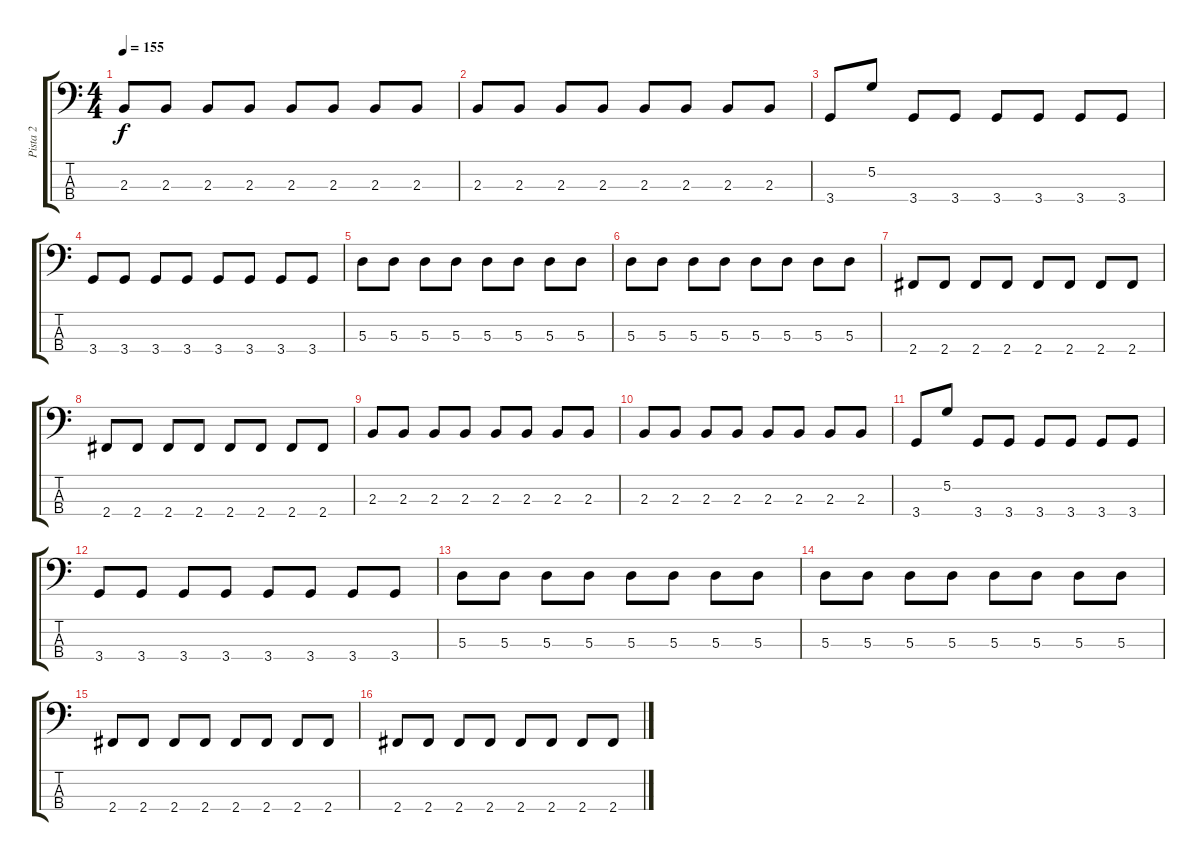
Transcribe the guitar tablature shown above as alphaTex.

\track ("Pista 2" "Pista 2") {instrument electricbassfinger}
\staff {score tabs}
\tuning (G2 D2 A1 E1) {hide}
\ts (4 4)
\tempo 155
\clef f4
\ks c
2.3.8{dy f} 2.3.8 2.3.8 2.3.8 2.3.8 2.3.8 2.3.8 2.3.8 |
2.3.8 2.3.8 2.3.8 2.3.8 2.3.8 2.3.8 2.3.8 2.3.8 |
3.4.8 5.2.8 3.4.8 3.4.8 3.4.8 3.4.8 3.4.8 3.4.8 |
3.4.8 3.4.8 3.4.8 3.4.8 3.4.8 3.4.8 3.4.8 3.4.8 |
5.3.8 5.3.8 5.3.8 5.3.8 5.3.8 5.3.8 5.3.8 5.3.8 |
5.3.8 5.3.8 5.3.8 5.3.8 5.3.8 5.3.8 5.3.8 5.3.8 |
2.4.8 2.4.8 2.4.8 2.4.8 2.4.8 2.4.8 2.4.8 2.4.8 |
2.4.8 2.4.8 2.4.8 2.4.8 2.4.8 2.4.8 2.4.8 2.4.8 |
2.3.8 2.3.8 2.3.8 2.3.8 2.3.8 2.3.8 2.3.8 2.3.8 |
2.3.8 2.3.8 2.3.8 2.3.8 2.3.8 2.3.8 2.3.8 2.3.8 |
3.4.8 5.2.8 3.4.8 3.4.8 3.4.8 3.4.8 3.4.8 3.4.8 |
3.4.8 3.4.8 3.4.8 3.4.8 3.4.8 3.4.8 3.4.8 3.4.8 |
5.3.8 5.3.8 5.3.8 5.3.8 5.3.8 5.3.8 5.3.8 5.3.8 |
5.3.8 5.3.8 5.3.8 5.3.8 5.3.8 5.3.8 5.3.8 5.3.8 |
2.4.8 2.4.8 2.4.8 2.4.8 2.4.8 2.4.8 2.4.8 2.4.8 |
2.4.8 2.4.8 2.4.8 2.4.8 2.4.8 2.4.8 2.4.8 2.4.8
